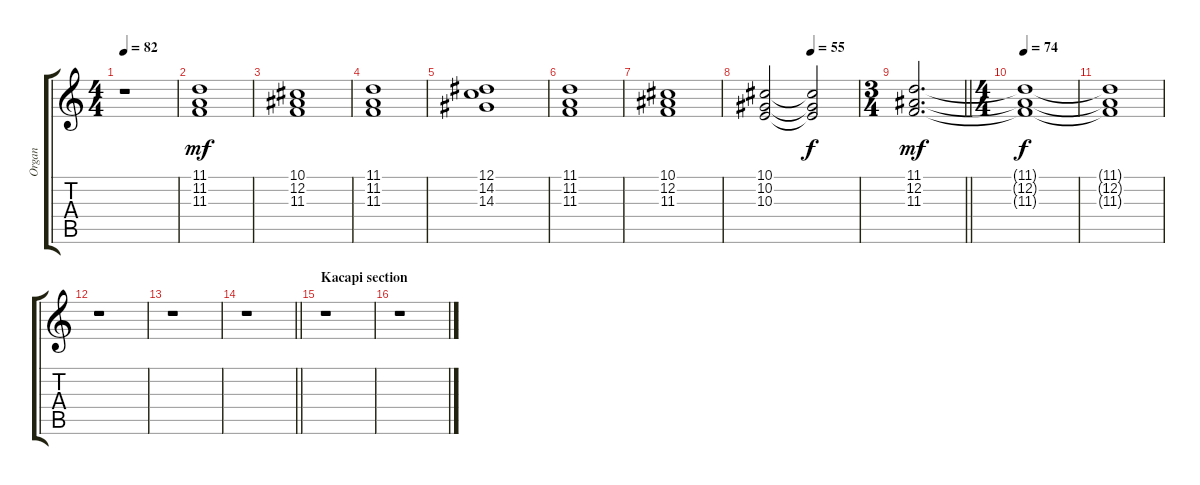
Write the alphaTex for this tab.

\track ("Organ" "Organ") {instrument drawbarorgan}
\staff {score tabs}
\tuning (Eb4 Bb3 Gb3 Db3 Ab2 Eb2) {hide}
\ts (4 4)
\tempo 82
\clef g2
\ks c
r.1{dy f} |
(11.1 11.2 11.3).1{dy mf volume 10 balance 5} |
(10.1 12.2 11.3).1 |
(11.1 11.2 11.3).1 |
(12.1 14.2 14.3).1 |
(11.1 11.2 11.3).1 |
(10.1 12.2 11.3).1 |
\tempo (55 0.5)
(10.1 10.2 10.3).2 (10.1{t} 10.2{t} 10.3{t}).2{dy f} |
\ts (3 4)
\barLineRight lightlight
(11.1 12.2 11.3).2{d dy mf volume 12} |
\ts (4 4)
\section ("" "")
\tempo 74
(11.1{t} 12.2{t} 11.3{t}).1{dy f} |
(11.1{t} 12.2{t} 11.3{t}).1{volume 2} |
r.1 |
r.1 |
\barLineRight lightlight
r.1 |
\section ("" "Kacapi section")
r.1 |
r.1
